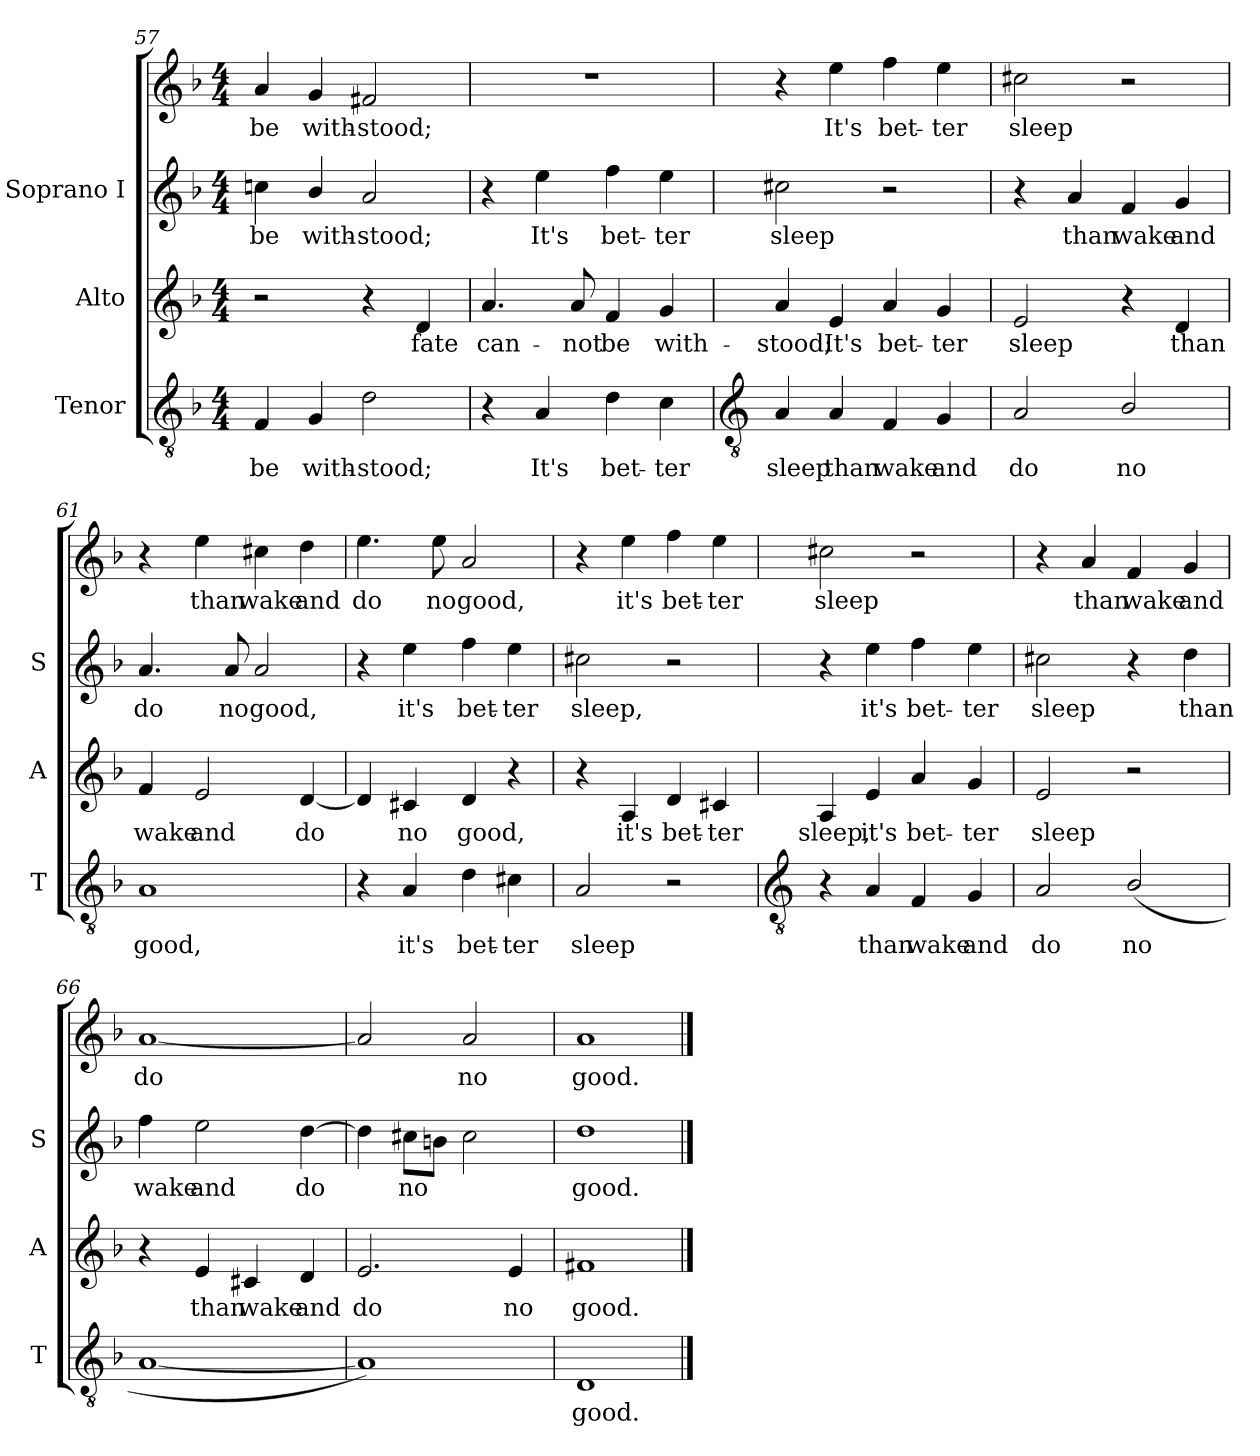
**kern	**text	**kern	**text	**kern	**text	**kern	**text
*part3	*part3	*part2	*part2	*part1	*part1	*part1	*part1
*staff4	*staff4	*staff3	*staff3	*staff2	*staff2	*staff1	*staff1
*I"Tenor	*	*I"Alto	*	*I"Soprano I	*	*	*
*I'T	*	*I'A	*	*I'S	*	*	*
*clefGv2	*	*clefG2	*	*clefG2	*	*clefG2	*
*k[b-]	*	*k[b-]	*	*k[b-]	*	*k[b-]	*
*F:	*	*F:	*	*F:	*	*F:	*
*M4/4	*	*M4/4	*	*M4/4	*	*M4/4	*
=57	=57	=57	=57	=57	=57	=57	=57
!	!LO:LY:b	!	!	!	!LO:LY:b	!	!LO:LY:b
4F	be	2r	.	4ccn	be	4a	be
!	!LO:LY:b	!	!	!	!LO:LY:b	!	!LO:LY:b
4G	with-	.	.	4b-/	with-	4g	with-
!	!LO:LY:b	!	!	!	!LO:LY:b	!	!LO:LY:b
2d	-stood;	4r	.	2a	-stood;	2f#X	-stood;
!	!	!	!LO:LY:b	!	!	!	!
.	.	4d	fate	.	.	.	.
=58	=58	=58	=58	=58	=58	=58	=58
!	!	!	!LO:LY:b	!	!	!	!
4r	.	4.a	can-	4r	.	1r	.
!	!LO:LY:b	!	!	!	!LO:LY:b	!	!
4A	It's	.	.	4ee	It's	.	.
!	!	!	!LO:LY:b	!	!	!	!
.	.	8a	-not	.	.	.	.
!	!LO:LY:b	!	!LO:LY:b	!	!LO:LY:b	!	!
4d	bet-	4f	be	4ff	bet-	.	.
!	!LO:LY:b	!	!LO:LY:b	!	!LO:LY:b	!	!
4c	-ter	4g	with-	4ee	-ter	.	.
!!LO:LB:g=z
=59	=59	=59	=59	=59	=59	=59	=59
*clefGv2	*	*	*	*	*	*	*
!	!LO:LY:b	!	!LO:LY:b	!	!LO:LY:b	!	!
4A	sleep	4a	-stood;	2cc#X	sleep	4r	.
!	!LO:LY:b	!	!LO:LY:b	!	!	!	!LO:LY:b
4A	than	4e	It's	.	.	4ee	It's
!	!LO:LY:b	!	!LO:LY:b	!	!	!	!LO:LY:b
4F	wake	4a	bet-	2r	.	4ff	bet-
!	!LO:LY:b	!	!LO:LY:b	!	!	!	!LO:LY:b
4G	and	4g	-ter	.	.	4ee	-ter
=60	=60	=60	=60	=60	=60	=60	=60
!	!LO:LY:b	!	!LO:LY:b	!	!	!	!LO:LY:b
2A	do	2e	sleep	4r	.	2cc#X	sleep
!	!	!	!	!	!LO:LY:b	!	!
.	.	.	.	4a	than	.	.
!	!LO:LY:b	!	!	!	!LO:LY:b	!	!
2B-/	no	4r	.	4f	wake	2r	.
!	!	!	!LO:LY:b	!	!LO:LY:b	!	!
.	.	4d	than	4g	and	.	.
=61	=61	=61	=61	=61	=61	=61	=61
!	!LO:LY:b	!	!LO:LY:b	!	!LO:LY:b	!	!
1A	good,	4f	wake	4.a	do	4r	.
!	!	!	!LO:LY:b	!	!	!	!LO:LY:b
.	.	2e	and	.	.	4ee	than
!	!	!	!	!	!LO:LY:b	!	!
.	.	.	.	8a	no	.	.
!	!	!	!	!	!LO:LY:b	!	!LO:LY:b
.	.	.	.	2a	good,	4cc#X	wake
!	!	!	!LO:LY:b	!	!	!	!LO:LY:b
.	.	[4d	do	.	.	4dd	and
=62	=62	=62	=62	=62	=62	=62	=62
!	!	!	!	!	!	!	!LO:LY:b
4r	.	4d]	.	4r	.	4.ee	do
!	!LO:LY:b	!	!LO:LY:b	!	!LO:LY:b	!	!
4A	it's	4c#X	no	4ee	it's	.	.
!	!	!	!	!	!	!	!LO:LY:b
.	.	.	.	.	.	8ee	no
!	!LO:LY:b	!	!LO:LY:b	!	!LO:LY:b	!	!LO:LY:b
4d	bet-	4d	good,	4ff	bet-	2a	good,
!	!LO:LY:b	!	!	!	!LO:LY:b	!	!
4c#X	-ter	4r	.	4ee	-ter	.	.
=63	=63	=63	=63	=63	=63	=63	=63
!	!LO:LY:b	!	!	!	!LO:LY:b	!	!
2A	sleep	4r	.	2cc#X	sleep,	4r	.
!	!	!	!LO:LY:b	!	!	!	!LO:LY:b
.	.	4A	it's	.	.	4ee	it's
!	!	!	!LO:LY:b	!	!	!	!LO:LY:b
2r	.	4d	bet-	2r	.	4ff	bet-
!	!	!	!LO:LY:b	!	!	!	!LO:LY:b
.	.	4c#X	-ter	.	.	4ee	-ter
!!LO:LB:g=z
=64	=64	=64	=64	=64	=64	=64	=64
*clefGv2	*	*	*	*	*	*	*
!	!	!	!LO:LY:b	!	!	!	!LO:LY:b
4r	.	4A	sleep,	4r	.	2cc#X	sleep
!	!LO:LY:b	!	!LO:LY:b	!	!LO:LY:b	!	!
4A	than	4e	it's	4ee	it's	.	.
!	!LO:LY:b	!	!LO:LY:b	!	!LO:LY:b	!	!
4F	wake	4a	bet-	4ff	bet-	2r	.
!	!LO:LY:b	!	!LO:LY:b	!	!LO:LY:b	!	!
4G	and	4g	-ter	4ee	-ter	.	.
=65	=65	=65	=65	=65	=65	=65	=65
!	!LO:LY:b	!	!LO:LY:b	!	!LO:LY:b	!	!
2A	do	2e	sleep	2cc#X	sleep	4r	.
!	!	!	!	!	!	!	!LO:LY:b
.	.	.	.	.	.	4a	than
!	!LO:LY:b	!	!	!	!	!	!LO:LY:b
(<2B-/	no	2r	.	4r	.	4f	wake
!	!	!	!	!	!LO:LY:b	!	!LO:LY:b
.	.	.	.	4dd	than	4g	and
=66	=66	=66	=66	=66	=66	=66	=66
!	!	!	!	!	!LO:LY:b	!	!LO:LY:b
[1A	.	4r	.	4ff	wake	[1a	do
!	!	!	!LO:LY:b	!	!LO:LY:b	!	!
.	.	4e	than	2ee	and	.	.
!	!	!	!LO:LY:b	!	!	!	!
.	.	4c#X	wake	.	.	.	.
!	!	!	!LO:LY:b	!	!LO:LY:b	!	!
.	.	4d	and	[4dd	do	.	.
=67	=67	=67	=67	=67	=67	=67	=67
!	!	!	!LO:LY:b	!	!	!	!
1A])	.	2.e	do	4dd]	.	2a]	.
!	!	!	!	!	!LO:LY:b	!	!
.	.	.	.	8cc#XL	no	.	.
.	.	.	.	8bnJ	.	.	.
!	!	!	!	!	!	!	!LO:LY:b
.	.	.	.	2cc#	.	2a	no
!	!	!	!LO:LY:b	!	!	!	!
.	.	4e	no	.	.	.	.
=68	=68	=68	=68	=68	=68	=68	=68
!	!LO:LY:b	!	!LO:LY:b	!	!LO:LY:b	!	!LO:LY:b
1D	good.	1f#X	good.	1dd	good.	1a	good.
==	==	==	==	==	==	==	==
*-	*-	*-	*-	*-	*-	*-	*-
